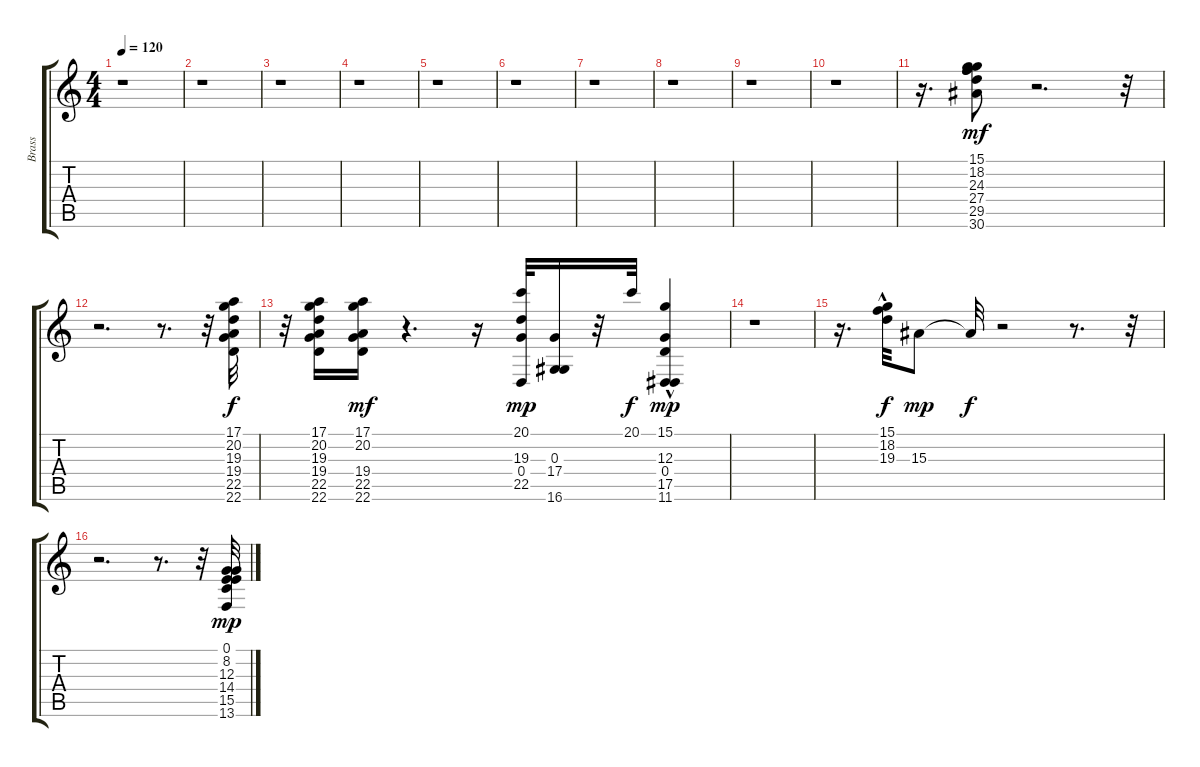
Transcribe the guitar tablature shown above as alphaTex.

\track ("Brass" "Brass") {instrument brasssection}
\staff {score tabs}
\tuning (E4 B3 G3 D3 A2 E2) {hide}
\ts (4 4)
\tempo 120
\clef g2
\ks c
r.1{dy f} |
r.1 |
r.1 |
r.1 |
r.1 |
r.1 |
r.1 |
r.1 |
r.1 |
r.1 |
r.16{d} (15.1 18.2 24.3 27.4 29.5 30.6).8{dy mf} r.2{d} r.32 |
r.2{d} r.8{d} r.32 (17.1 20.2 19.3 19.4 22.5 22.6).32{dy f} |
r.32 (17.1 20.2 19.3 19.4 22.5 22.6).16 (17.1 20.2 19.4 22.5 22.6).16{dy mf} r.4{d} r.16 (20.1 19.3 0.4 22.5).32{dy mp} (0.3 17.4 16.6).16 r.32 20.1.32{dy f} (15.1 12.3 0.4{hac} 17.5 11.6).4{dy mp} |
r.1 |
r.16{d} (15.1{hac} 18.2{hac} 19.3{hac}).32{dy f} 15.3.8{dy mp} 15.3{t}.32{dy f} r.2 r.8{d} r.32 |
r.2{d} r.8{d} r.32 (0.1 8.2 12.3 14.4 15.5 13.6).32{dy mp}
